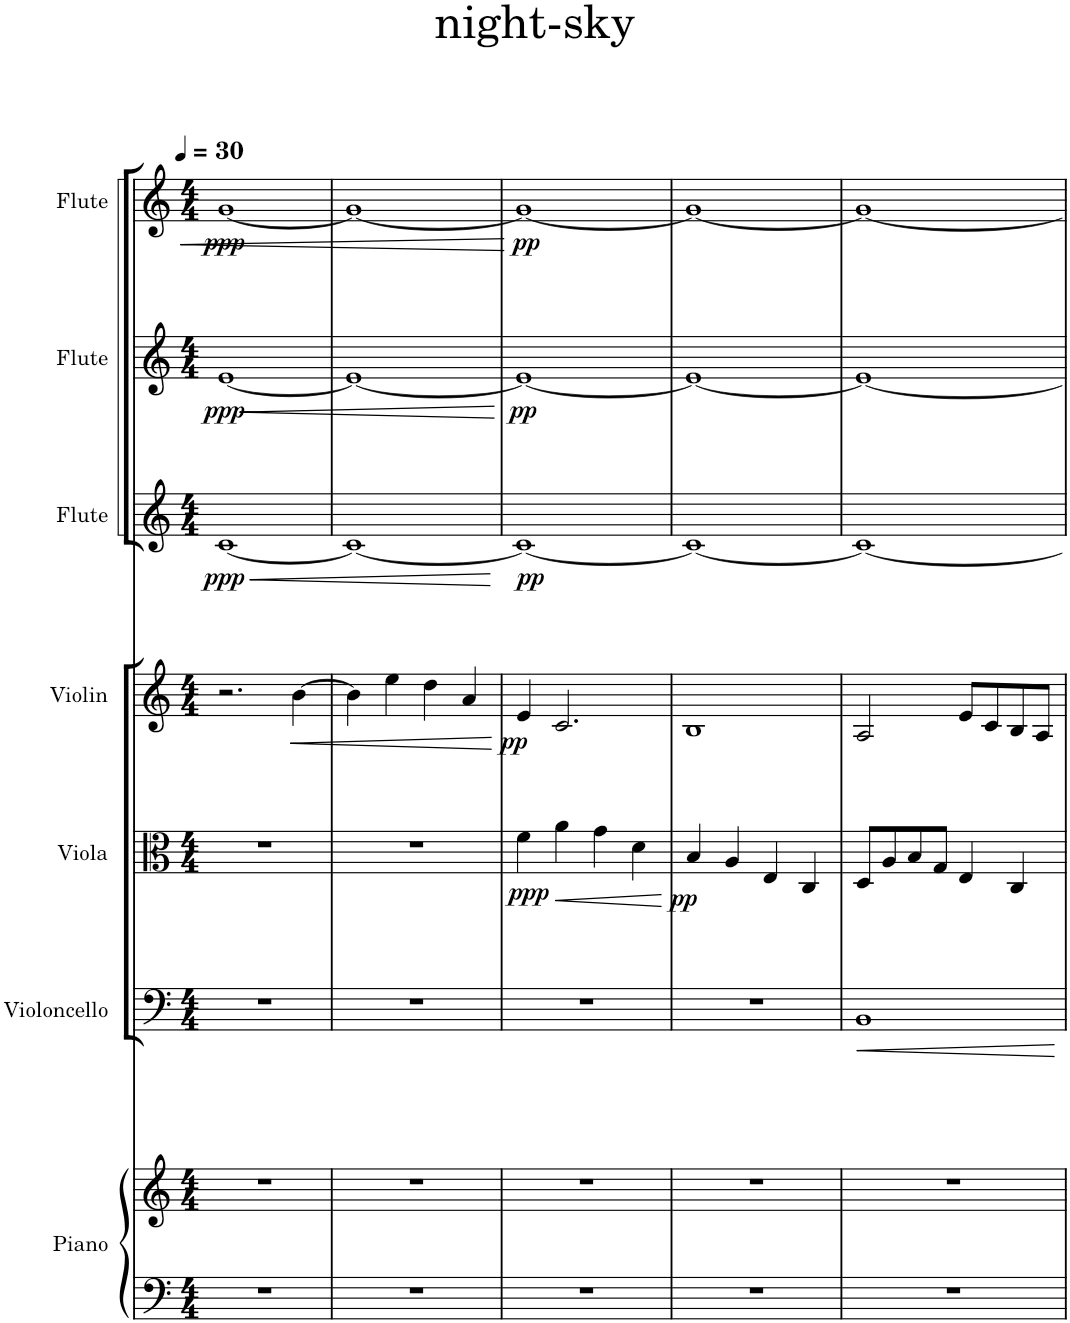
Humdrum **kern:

**kern	**kern	**kern	**kern	**dynam	**kern	**dynam	**kern	**dynam	**kern	**dynam	**kern	**dynam
*part7	*part7	*part6	*part5	*part5	*part4	*part4	*part3	*part3	*part2	*part2	*part1	*part1
*staff8	*staff7	*staff6	*staff5	*staff5	*staff4	*staff4	*staff3	*staff3	*staff2	*staff2	*staff1	*staff1
*I"Piano	*	*I"Violoncello	*I"Viola	*	*I"Violin	*	*I"Flute	*	*I"Flute	*	*I"Flute	*
*I'Pno.	*	*I'Vc.	*I'Vla.	*	*I'Vln.	*	*I'Fl.	*	*I'Fl.	*	*I'Fl.	*
*clefF4	*clefG2	*clefF4	*clefC3	*	*clefG2	*	*clefG2	*	*clefG2	*	*clefG2	*
*k[]	*k[]	*k[]	*k[]	*	*k[]	*	*k[]	*	*k[]	*	*k[]	*
*M4/4	*M4/4	*M4/4	*M4/4	*	*M4/4	*	*M4/4	*	*M4/4	*	*M4/4	*
*MM30	*MM30	*MM30	*MM30	*	*MM30	*	*MM30	*	*MM30	*	*MM30	*
=1	=1	=1	=1	=1	=1	=1	=1	=1	=1	=1	=1	=1
!	!	!	!	!	!	!	!	!LO:DY:b	!	!LO:DY:b	!	!LO:HP:b
!	!	!	!	!	!	!	!	!	!	!	!	!LO:DY:n=1:b
1r	1r	1r	1r	.	2.r	.	[1c	ppp	[1e	ppp	[1g	< ppp
.	.	.	.	.	[4b\	.	.	.	.	.	.	.
=2	=2	=2	=2	=2	=2	=2	=2	=2	=2	=2	=2	=2
1r	1r	1r	1r	.	4b\]	.	1c_	.	1e_	.	1g_	.
.	.	.	.	.	4ee\	.	.	.	.	.	.	.
.	.	.	.	.	4dd\	.	.	.	.	.	.	.
.	.	.	.	.	4a/	.	.	.	.	.	.	.
.	.	.	.	.	.	.	.	.	.	.	.	[
=3	=3	=3	=3	=3	=3	=3	=3	=3	=3	=3	=3	=3
!	!	!	!	!LO:DY:b	!	!LO:DY:b	!	!LO:DY:b	!	!LO:DY:b	!	!LO:DY:b
1r	1r	1r	4f\	ppp	4e/	pp	1c_	pp	1e_	pp	1g_	pp
.	.	.	4a\	.	2.c/	.	.	.	.	.	.	.
.	.	.	4g\	.	.	.	.	.	.	.	.	.
.	.	.	4d\	.	.	.	.	.	.	.	.	.
=4	=4	=4	=4	=4	=4	=4	=4	=4	=4	=4	=4	=4
!	!	!	!	!LO:DY:b	!	!	!	!	!	!	!	!
1r	1r	1r	4B/	pp	1B	.	1c_	.	1e_	.	1g_	.
.	.	.	4A/	.	.	.	.	.	.	.	.	.
.	.	.	4E/	.	.	.	.	.	.	.	.	.
.	.	.	4C/	.	.	.	.	.	.	.	.	.
=5	=5	=5	=5	=5	=5	=5	=5	=5	=5	=5	=5	=5
1r	1r	1BB	8D/L	.	2A/	.	1c_	.	1e_	.	1g_	.
.	.	.	8A/	.	.	.	.	.	.	.	.	.
.	.	.	8B/	.	.	.	.	.	.	.	.	.
.	.	.	8G/J	.	.	.	.	.	.	.	.	.
.	.	.	4E/	.	8e/L	.	.	.	.	.	.	.
.	.	.	.	.	8c/	.	.	.	.	.	.	.
.	.	.	4C/	.	8B/	.	.	.	.	.	.	.
.	.	.	.	.	8A/J	.	.	.	.	.	.	.
=	=	=	=	=	=	=	=	=	=	=	=	=
*-	*-	*-	*-	*-	*-	*-	*-	*-	*-	*-	*-	*-
